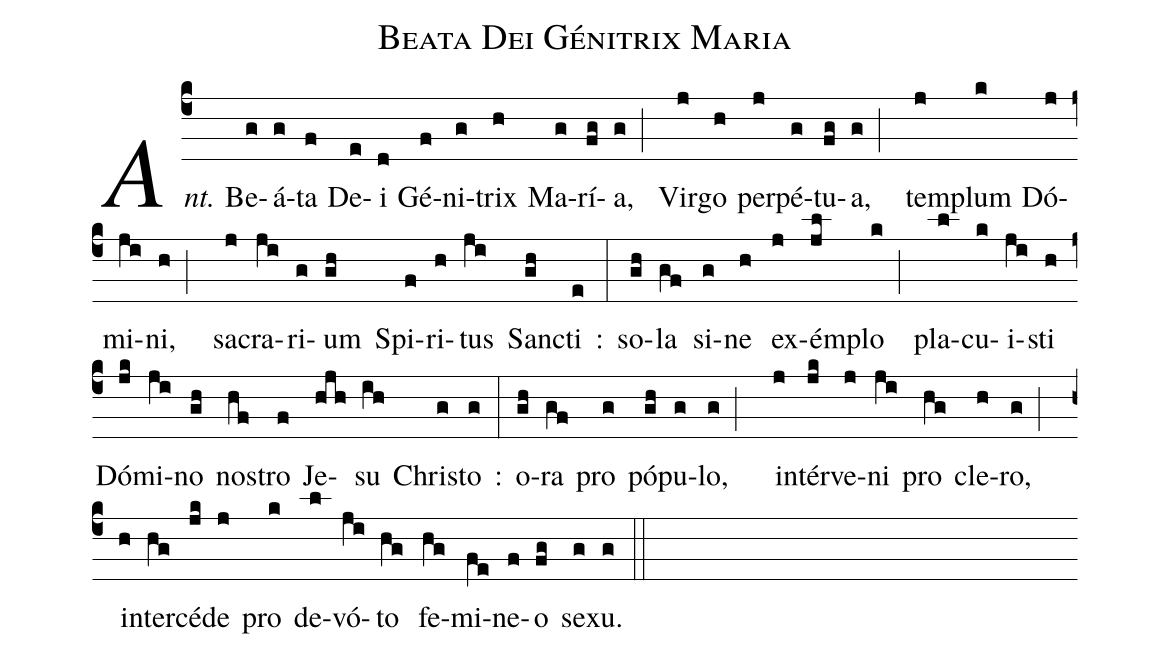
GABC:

name: Beata Dei Génitrix Maria;
%%
(c4) <i>Ant.</i> Be(g)á(g)ta(f) De(e)i(d) Gé(f)ni(g)trix(h) Ma(g)rí(fg)a,(g;) Vir(j)go(h) per(j)pé(g)tu(fg)a,(g;)
tem(j)plum(k) Dó(j)mi(ji)ni,(h;) sa(j)cra(ji)ri(g)um(gh) Spi(f)ri(h)tus(ji) Sanc(gh)ti(e) :(:) so(gh)la(gf)
si(g)ne(h) ex(j)ém(jl)plo(k;) pla(l)cu(k)i(ji)sti(h) Dó(jk)mi(ji)no(gh) nos(hf)tro(f) Je(hjh)su(ih) Chris(g)to(g) :(:)
o(gh)ra(gf) pro(g) pó(gh)pu(g)lo,(g;) in(j)tér(jk)ve(j)ni(ji) pro(hg) cle(h)ro,(g;) in(h)ter(hg)cé(jk)de(j) pro(k)
de(l)vó(ji)to(hg) fe(hg)mi(fe)ne(f)o(fg) se(g)xu.(g::)
